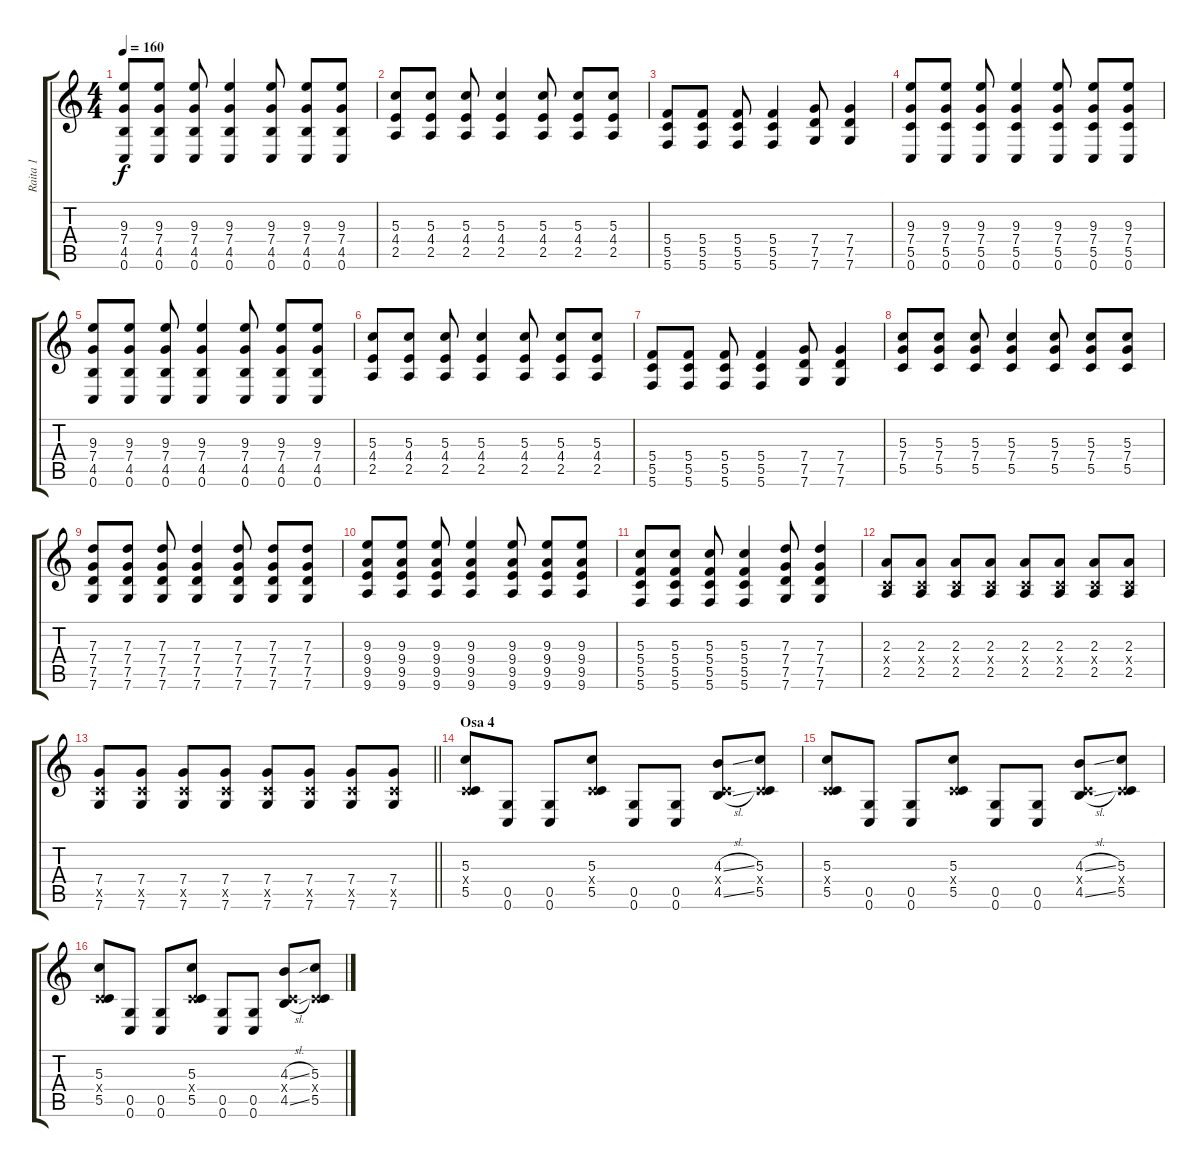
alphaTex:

\track ("Raita 1" "Raita 1") {instrument distortionguitar}
\staff {score tabs}
\tuning (E4 C4 G3 C3 G2 C2) {hide}
\ts (4 4)
\tempo 160
\clef g2
\ks c
(9.3 7.4 4.5 0.6).8{dy f} (9.3 7.4 4.5 0.6).8 (9.3 7.4 4.5 0.6).8 (9.3 7.4 4.5 0.6).4 (9.3 7.4 4.5 0.6).8 (9.3 7.4 4.5 0.6).8 (9.3 7.4 4.5 0.6).8 |
(5.3 4.4 2.5).8 (5.3 4.4 2.5).8 (5.3 4.4 2.5).8 (5.3 4.4 2.5).4 (5.3 4.4 2.5).8 (5.3 4.4 2.5).8 (5.3 4.4 2.5).8 |
(5.4 5.5 5.6).8 (5.4 5.5 5.6).8 (5.4 5.5 5.6).8 (5.4 5.5 5.6).4 (7.4 7.5 7.6).8 (7.4 7.5 7.6).4 |
(9.3 7.4 5.5 0.6).8 (9.3 7.4 5.5 0.6).8 (9.3 7.4 5.5 0.6).8 (9.3 7.4 5.5 0.6).4 (9.3 7.4 5.5 0.6).8 (9.3 7.4 5.5 0.6).8 (9.3 7.4 5.5 0.6).8 |
(9.3 7.4 4.5 0.6).8 (9.3 7.4 4.5 0.6).8 (9.3 7.4 4.5 0.6).8 (9.3 7.4 4.5 0.6).4 (9.3 7.4 4.5 0.6).8 (9.3 7.4 4.5 0.6).8 (9.3 7.4 4.5 0.6).8 |
(5.3 4.4 2.5).8 (5.3 4.4 2.5).8 (5.3 4.4 2.5).8 (5.3 4.4 2.5).4 (5.3 4.4 2.5).8 (5.3 4.4 2.5).8 (5.3 4.4 2.5).8 |
(5.4 5.5 5.6).8 (5.4 5.5 5.6).8 (5.4 5.5 5.6).8 (5.4 5.5 5.6).4 (7.4 7.5 7.6).8 (7.4 7.5 7.6).4 |
(5.3 7.4 5.5).8 (5.3 7.4 5.5).8 (5.3 7.4 5.5).8 (5.3 7.4 5.5).4 (5.3 7.4 5.5).8 (5.3 7.4 5.5).8 (5.3 7.4 5.5).8 |
(7.3 7.4 7.5 7.6).8 (7.3 7.4 7.5 7.6).8 (7.3 7.4 7.5 7.6).8 (7.3 7.4 7.5 7.6).4 (7.3 7.4 7.5 7.6).8 (7.3 7.4 7.5 7.6).8 (7.3 7.4 7.5 7.6).8 |
(9.3 9.4 9.5 9.6).8 (9.3 9.4 9.5 9.6).8 (9.3 9.4 9.5 9.6).8 (9.3 9.4 9.5 9.6).4 (9.3 9.4 9.5 9.6).8 (9.3 9.4 9.5 9.6).8 (9.3 9.4 9.5 9.6).8 |
(5.3 5.4 5.5 5.6).8 (5.3 5.4 5.5 5.6).8 (5.3 5.4 5.5 5.6).8 (5.3 5.4 5.5 5.6).4 (7.3 7.4 7.5 7.6).8 (7.3 7.4 7.5 7.6).4 |
(2.3 0.4{x} 2.5).8 (2.3 0.4{x} 2.5).8 (2.3 0.4{x} 2.5).8 (2.3 0.4{x} 2.5).8 (2.3 0.4{x} 2.5).8 (2.3 0.4{x} 2.5).8 (2.3 0.4{x} 2.5).8 (2.3 0.4{x} 2.5).8 |
\barLineRight lightlight
(7.4 5.5{x} 7.6).8 (7.4 5.5{x} 7.6).8 (7.4 5.5{x} 7.6).8 (7.4 5.5{x} 7.6).8 (7.4 5.5{x} 7.6).8 (7.4 5.5{x} 7.6).8 (7.4 5.5{x} 7.6).8 (7.4 5.5{x} 7.6).8 |
\section ("" "Osa 4")
(5.3 0.4{x} 5.5).8 (0.5 0.6).8 (0.5 0.6).8 (5.3 0.4{x} 5.5).8 (0.5 0.6).8 (0.5 0.6).8 (4.3{sl} 0.4{x} 4.5{sl}).8 (5.3 0.4{x} 5.5).8 |
(5.3 0.4{x} 5.5).8 (0.5 0.6).8 (0.5 0.6).8 (5.3 0.4{x} 5.5).8 (0.5 0.6).8 (0.5 0.6).8 (4.3{sl} 0.4{x} 4.5{sl}).8 (5.3 0.4{x} 5.5).8 |
(5.3 0.4{x} 5.5).8 (0.5 0.6).8 (0.5 0.6).8 (5.3 0.4{x} 5.5).8 (0.5 0.6).8 (0.5 0.6).8 (4.3{sl} 0.4{x} 4.5{sl}).8 (5.3 0.4{x} 5.5).8
